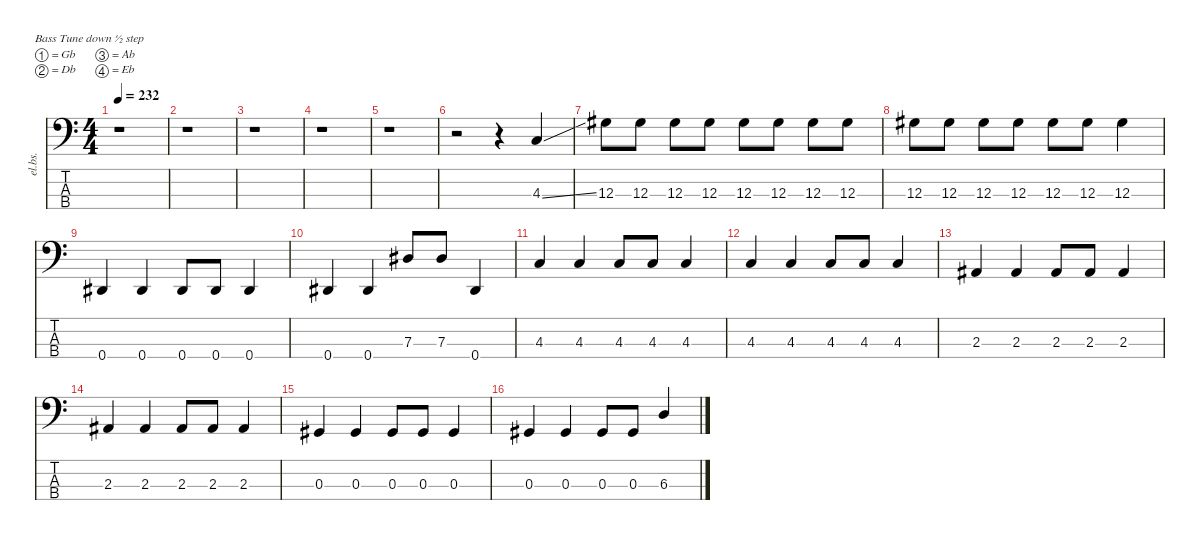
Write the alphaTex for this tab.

\defaultSystemsLayout 4
\hideDynamics
\bracketExtendMode nobrackets
\otherSystemsTrackNameOrientation horizontal
\track ("Bass" "el.bs.") {instrument electricbasspick}
\staff {score tabs}
\tuning (Gb2 Db2 Ab1 Eb1)
\ts (4 4)
\tempo 232
\clef f4
\ks c
r.1{dy f instrument electricbasspick beam Down} |
r.1{beam Down} |
r.1{beam Down} |
r.1{beam Down} |
r.1{beam Down} |
r.2{beam Down} r.4{beam Down} 4.3{ss}.4{beam Up} |
12.3{acc #}.8{beam Down} 12.3{acc #}.8{beam Down} 12.3{acc #}.8{beam Down} 12.3{acc #}.8{beam Down} 12.3{acc #}.8{beam Down} 12.3{acc #}.8{beam Down} 12.3{acc #}.8{beam Down} 12.3{acc #}.8{beam Down} |
12.3{acc #}.8{beam Down} 12.3{acc #}.8{beam Down} 12.3{acc #}.8{beam Down} 12.3{acc #}.8{beam Down} 12.3{acc #}.8{beam Down} 12.3{acc #}.8{beam Down} 12.3{acc #}.4{beam Down} |
0.4{acc #}.4{beam Up} 0.4{acc #}.4{beam Up} 0.4{acc #}.8{beam Up} 0.4{acc #}.8{beam Up} 0.4{acc #}.4{beam Up} |
0.4{acc #}.4{beam Up} 0.4{acc #}.4{beam Up} 7.3{acc #}.8{beam Up} 7.3{acc #}.8{beam Up} 0.4{acc #}.4{beam Up} |
4.3.4{beam Up} 4.3.4{beam Up} 4.3.8{beam Up} 4.3.8{beam Up} 4.3.4{beam Up} |
4.3.4{beam Up} 4.3.4{beam Up} 4.3.8{beam Up} 4.3.8{beam Up} 4.3.4{beam Up} |
2.3{acc #}.4{beam Up} 2.3{acc #}.4{beam Up} 2.3{acc #}.8{beam Up} 2.3{acc #}.8{beam Up} 2.3{acc #}.4{beam Up} |
2.3{acc #}.4{beam Up} 2.3{acc #}.4{beam Up} 2.3{acc #}.8{beam Up} 2.3{acc #}.8{beam Up} 2.3{acc #}.4{beam Up} |
0.3{acc #}.4{beam Up} 0.3{acc #}.4{beam Up} 0.3{acc #}.8{beam Up} 0.3{acc #}.8{beam Up} 0.3{acc #}.4{beam Up} |
0.3{acc #}.4{beam Up} 0.3{acc #}.4{beam Up} 0.3{acc #}.8{beam Up} 0.3{acc #}.8{beam Up} 6.3.4{beam Up}
